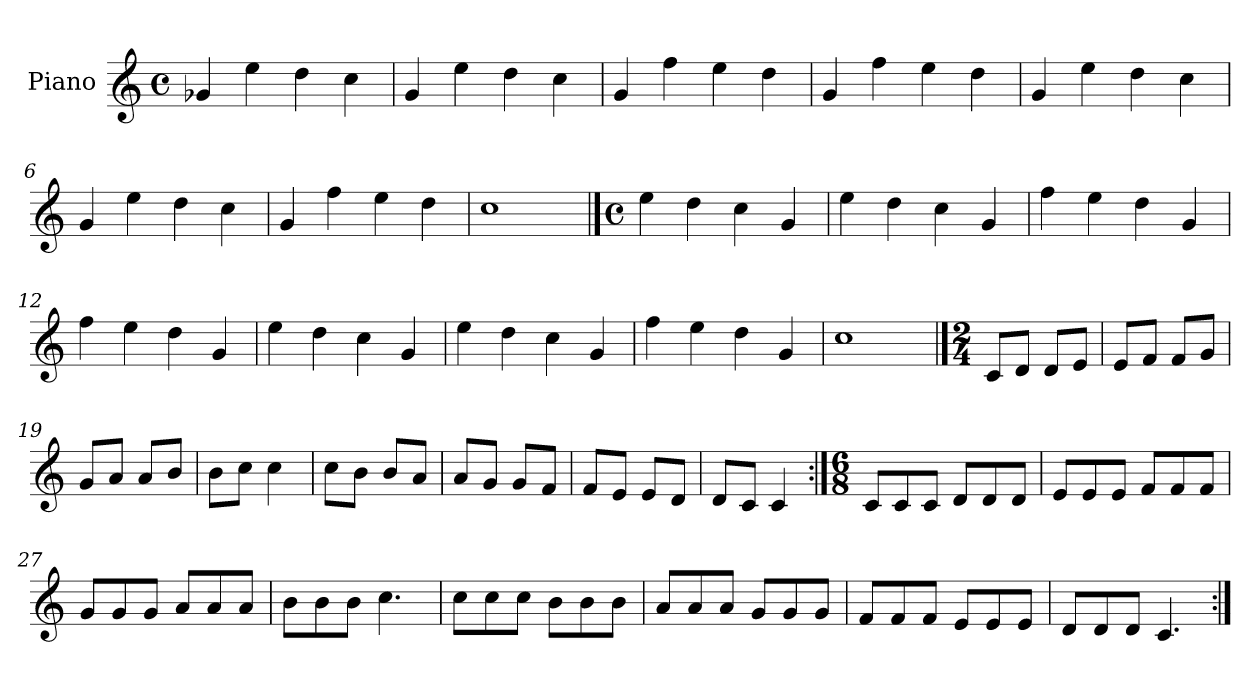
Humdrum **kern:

**kern
*part1
*staff1
*I"Piano
*I'Pno.
*clefG2
*k[]
*M4/4
*met(c)
=1
4g-X/
4ee\
4dd\
4cc\
=2
4g/
4ee\
4dd\
4cc\
=3
4g/
4ff\
4ee\
4dd\
=4
4g/
4ff\
4ee\
4dd\
=5
4g/
4ee\
4dd\
4cc\
=6
4g/
4ee\
4dd\
4cc\
=7
4g/
4ff\
4ee\
4dd\
=8
1cc
!!LO:LB:g=z
==9
*M4/4
*met(c)
4ee\
4dd\
4cc\
4g/
=10
4ee\
4dd\
4cc\
4g/
=11
4ff\
4ee\
4dd\
4g/
=12
4ff\
4ee\
4dd\
4g/
=13
4ee\
4dd\
4cc\
4g/
=14
4ee\
4dd\
4cc\
4g/
=15
4ff\
4ee\
4dd\
4g/
=16
1cc
!!LO:LB:g=z
==17
*M2/4
8c/L
8d/J
8d/L
8e/J
=18
8e/L
8f/J
8f/L
8g/J
=19
8g/L
8a/J
8a/L
8b/J
=20
8b\L
8cc\J
4cc\
=21
8cc\L
8b\J
8b/L
8a/J
=22
8a/L
8g/J
8g/L
8f/J
=23
8f/L
8e/J
8e/L
8d/J
=24
8d/L
8c/J
4c/
!!LO:LB:g=z
=25:|!
*M6/8
8c/L
8c/
8c/J
8d/L
8d/
8d/J
=26
8e/L
8e/
8e/J
8f/L
8f/
8f/J
=27
8g/L
8g/
8g/J
8a/L
8a/
8a/J
=28
8b\L
8b\
8b\J
4.cc\
!!LO:LB:g=z
=29
8cc\L
8cc\
8cc\J
8b\L
8b\
8b\J
=30
8a/L
8a/
8a/J
8g/L
8g/
8g/J
=31
8f/L
8f/
8f/J
8e/L
8e/
8e/J
=32
8d/L
8d/
8d/J
4.c/
=:|!
*-
